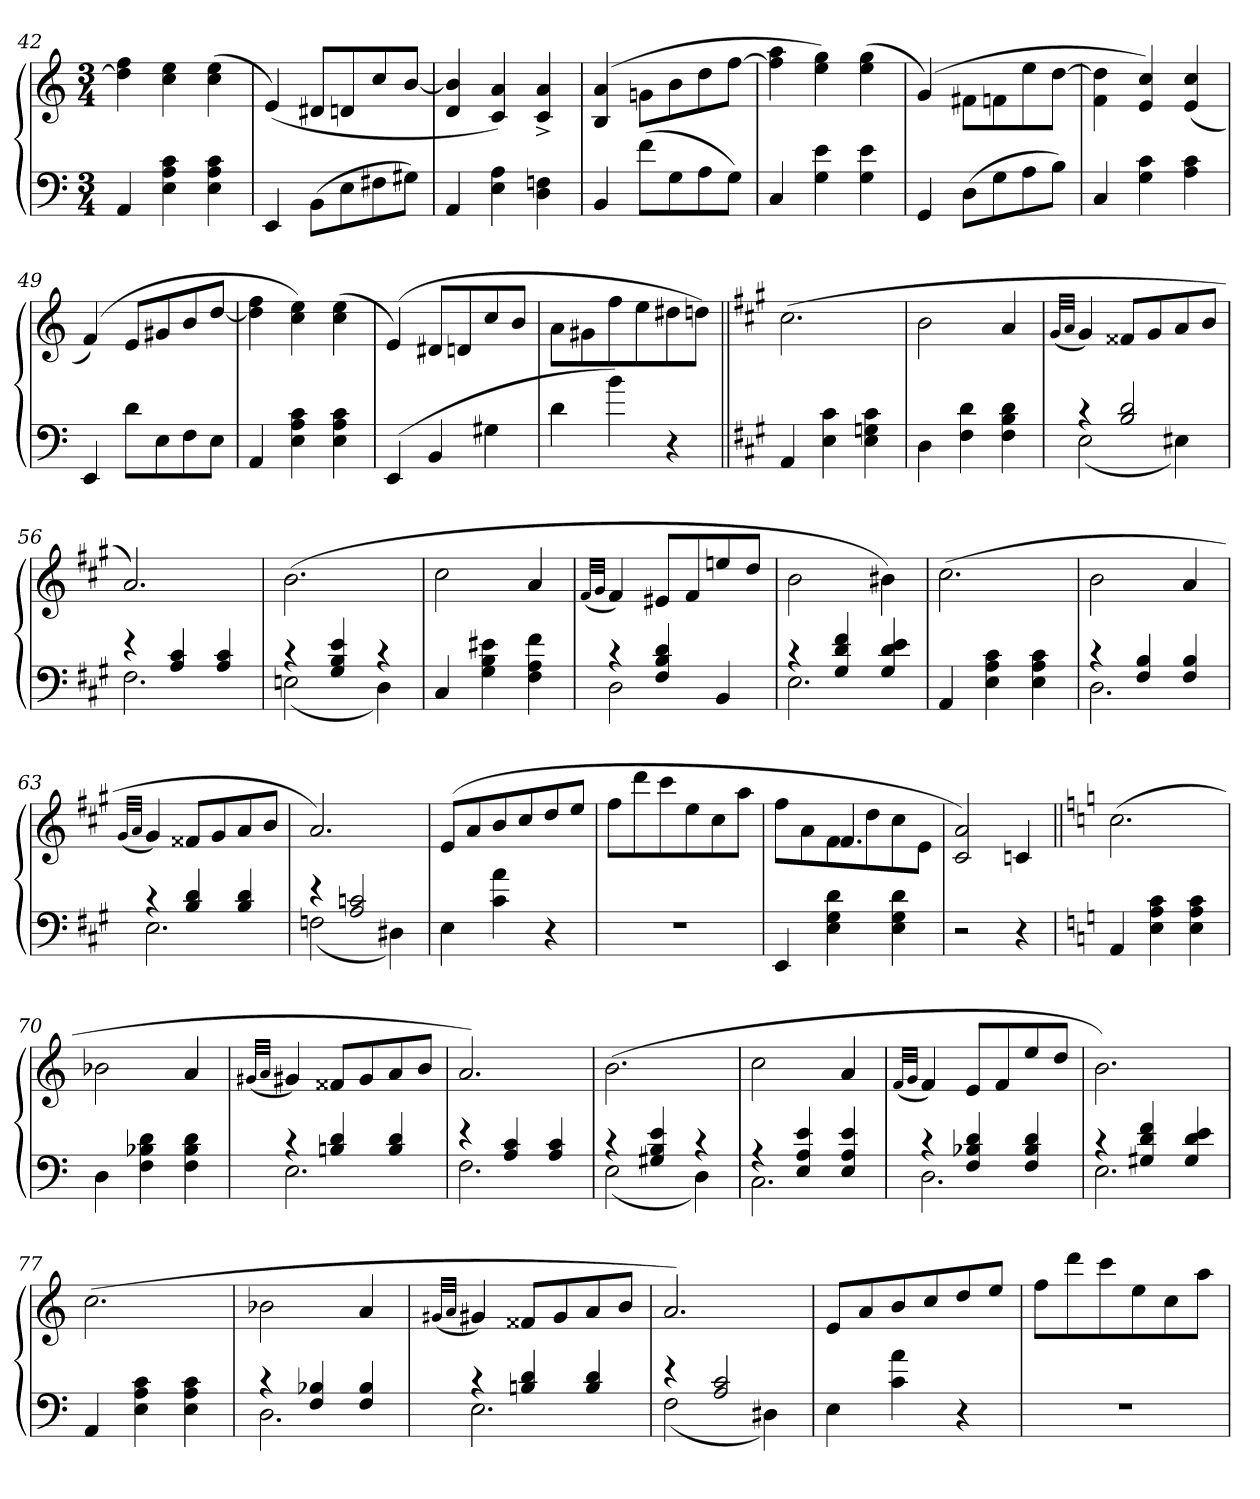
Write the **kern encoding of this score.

**kern	**kern
*part1	*part1
*staff2	*staff1
*clefF4	*clefG2
*k[]	*k[]
*M3/4	*M3/4
=42	=42
4AA/	4dd]\ 4ff\
4E\ 4A\ 4c\	4cc\ 4ee\
4E\ 4A\ 4c\	(4cc\ 4ee\
=43	=43
4EE/	(4e/)
(8BB\L	8d#X/L
8E\	8dn/
8F#X\	8cc/
8G#X\J)	[8b/J
=44	=44
4AA/	4d/ 4b]/
4E\ 4A\	4c/ 4a/)
4D\ 4Fn\	4c^/ 4a^/
=45	=45
4BB/	(4B/ 4a/
(8f\L	8gn\L
8G\	8b\
8A\	8dd\
8G\J)	[8ff\J
=46	=46
4C/	4ff]\ 4aa\
4G\ 4e\	4ee\ 4gg\)
4G\ 4e\	(4ee\ 4gg\
=47	=47
4GG/	(4g/)
(8D\L	8f#X\L
8G\	8fn\
8A\	8ee\
8B\J)	[8dd\J
=48	=48
4C/	4f\ 4dd]\
4G\ 4c\	4e/ 4cc/)
4A\ 4c\	(4e/ 4cc/
=49	=49
4EE/	(4f/)
8d\L	8e/L
8E\	8g#X/
8F\	8b/
8E\J	[8dd/J
=50	=50
4AA/	4dd]\ 4ff\
4E\ 4A\ 4c\	4cc\ 4ee\)
4E\ 4A\ 4c\	(4cc\ 4ee\
=51	=51
(4EE/	(4e/)
4BB/	8d#X/L
.	8dn/
4G#X\	8cc/
.	8b/J
=52	=52
4d\	8a\L
.	8g#X\
4b\)	8ff\
.	8ee\
4r	8dd#X\
.	8ddn\J)
=53||	=53||
*k[f#c#g#]	*k[f#c#g#]
4AA/	(2.cc#\
4E\ 4c#\	.
4E\ 4Gn\ 4c#\	.
=54	=54
4D\	2b\
4F#\ 4d\	.
4F#\ 4B\ 4d\	4a/
=55	=55
.	(32qg#/LLL
.	32qa/JJJ
*^	*
4r	(2E\	4g#/)
2B/ 2d/	.	8f##X/L
.	.	8g#/
.	4E#X\)	8a/
.	.	8b/J
=56	=56	=56
4r	2.F#\	2.a/)
4A/ 4c#/	.	.
4A/ 4c#/	.	.
=57	=57	=57
4r	(2En\	(2.b\
4G#/ 4B/ 4e/	.	.
4r	4D\)	.
*v	*v	*
=58	=58
4C#/	2cc#\
4G#\ 4B\ 4e#X\	.
4F#\ 4A\ 4f#\	4a/
=59	=59
.	(32qf#/LLL
.	32qg#/JJJ
*^	*
4r	2D\	4f#/)
4F#/ 4B/ 4d/	.	8e#X/L
.	.	8f#/
4BB/	4ryy	8een/
.	.	8dd/J
=60	=60	=60
4r	2.E\	2b\
4G#/ 4d/ 4f#/	.	.
4G#/ 4d/ 4e/	.	4b#X\)
*v	*v	*
=61	=61
4AA/	(2.cc#\
4E\ 4A\ 4c#\	.
4E\ 4A\ 4c#\	.
=62	=62
*^	*
4r	2.D\	2b\
4F#/ 4B/	.	.
4F#/ 4B/	.	4a/
=63	=63	=63
.	.	(32qg#/LLL
.	.	32qa/JJJ
4r	2.E\	4g#/)
4B/ 4d/	.	8f##X/L
.	.	8g#/
4B/ 4d/	.	8a/
.	.	8b/J
=64	=64	=64
4r	(2Fn\	2.a/)
2A/ 2cn/	.	.
.	4D#X\)	.
*v	*v	*
=65	=65
4E\	(8e/L
.	8a/
4c#\ 4a\	8b/
.	8cc#/
4r	8dd/
.	8ee/J
=66	=66
2.r	8ff#\L
.	8ddd\
.	8ccc#\
.	8ee\
.	8cc#\
.	8aa\J
=67	=67
*	*^
4EE/	8ff#\L	4ryy
.	8a\	.
4E\ 4G#\ 4d\	8f#\	4.f#/
.	8dd\	.
4E\ 4G#\ 4d\	8cc#\	.
.	8e\J	8ryy
*	*v	*v
=68	=68
2r	2c#/ 2a/)
4r	4cn/
=69	=69||
*k[]	*k[]
4AA/	(2.cc\
4E\ 4A\ 4c\	.
4E\ 4A\ 4c\	.
=70	=70
4D\	2b-X\
4F\ 4B-X\ 4d\	.
4F\ 4B-\ 4d\	4a/
=71	=71
.	(32qg#X/LLL
.	32qa/JJJ
*^	*
4r	2.E\	4g#X/)
4Bn/ 4d/	.	8f##X/L
.	.	8g#/
4B/ 4d/	.	8a/
.	.	8b/J
=72	=72	=72
4r	2.F\	2.a/)
4A/ 4c/	.	.
4A/ 4c/	.	.
=73	=73	=73
4r	(2E\	(2.b\
4G#X/ 4B/ 4e/	.	.
4r	4D\)	.
=74	=74	=74
4r	2.C\	2cc\
4E/ 4A/ 4e/	.	.
4E/ 4A/ 4e/	.	4a/
=75	=75	=75
.	.	(32qf/LLL
.	.	32qg/JJJ
4r	2.D\	4f/)
4F/ 4B-X/ 4d/	.	8e/L
.	.	8f/
4F/ 4B-/ 4d/	.	8ee/
.	.	8dd/J
=76	=76	=76
4r	2.E\	2.b\)
4G#X/ 4d/ 4f/	.	.
4G#/ 4d/ 4e/	.	.
*v	*v	*
=77	=77
4AA/	(2.cc\
4E\ 4A\ 4c\	.
4E\ 4A\ 4c\	.
=78	=78
*^	*
4r	2.D\	2b-X\
4F/ 4B-X/	.	.
4F/ 4B-/	.	4a/
=79	=79	=79
.	.	(32qg#X/LLL
.	.	32qa/JJJ
4r	2.E\	4g#X/)
4Bn/ 4d/	.	8f##X/L
.	.	8g#/
4B/ 4d/	.	8a/
.	.	8b/J
=80	=80	=80
4r	(2F\	2.a/)
2A/ 2c/	.	.
.	4D#X\)	.
*v	*v	*
=81	=81
4E\	8e/L
.	8a/
4c\ 4a\	8b/
.	8cc/
4r	8dd/
.	8ee/J
=82	=82
2.r	8ff\L
.	8ddd\
.	8ccc\
.	8ee\
.	8cc\
.	8aa\J
=	=
*-	*-
